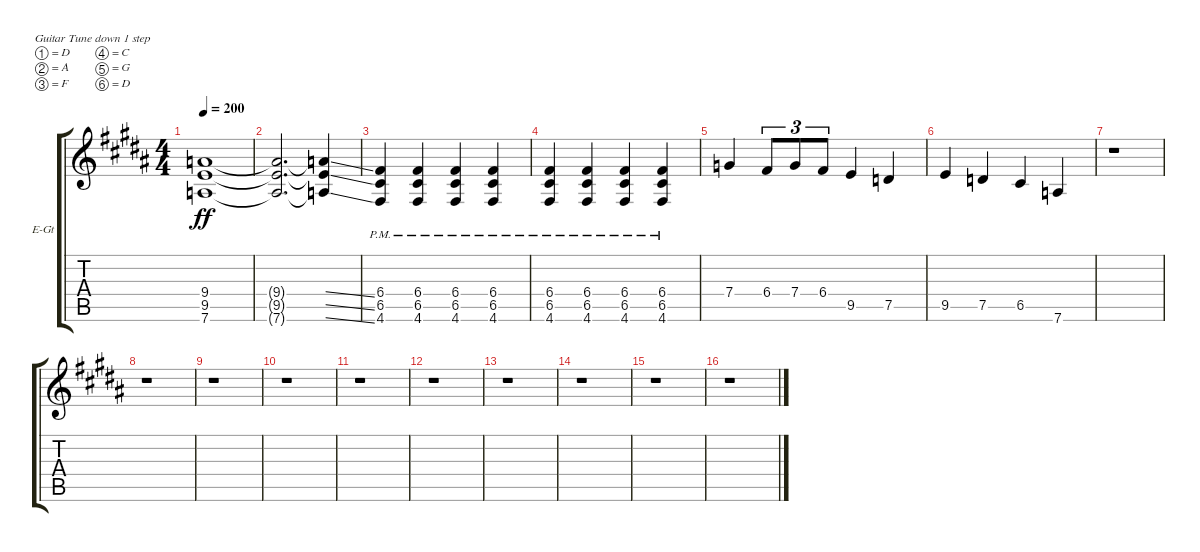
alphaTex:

\defaultSystemsLayout 4
\bracketExtendMode groupsimilarinstruments
\firstSystemTrackNameOrientation horizontal
\otherSystemsTrackNameOrientation horizontal
\track ("Lead Right" "E-Gt") {instrument distortionguitar}
\staff {score tabs}
\tuning (D4 A3 F3 C3 G2 D2)
\ts (4 4)
\tempo 200
\clef g2
\ks b
(9.4 9.5 7.6).1{dy ff} |
(9.4{t} 9.5{t} 7.6{t}).2{d} (9.4{ss t} 9.5{ss t} 7.6{ss t}).4 |
(4.6{pm} 6.5{pm} 6.4{pm}).4 (4.6{pm} 6.5{pm} 6.4{pm}).4 (4.6{pm} 6.5{pm} 6.4{pm}).4 (4.6{pm} 6.5{pm} 6.4{pm}).4 |
(6.4{pm} 6.5{pm} 4.6{pm}).4 (6.4{pm} 6.5{pm} 4.6{pm}).4 (6.4{pm} 6.5{pm} 4.6{pm}).4 (6.4{pm} 6.5{pm} 4.6{pm}).4 |
7.4.4 6.4.8{tu (3 2)} 7.4.8{tu (3 2)} 6.4.8{tu (3 2)} 9.5.4 7.5.4 |
9.5.4 7.5.4 6.5.4 7.6.4 |
r.1 |
r.1 |
r.1 |
r.1 |
r.1 |
r.1 |
r.1 |
r.1 |
r.1 |
r.1
